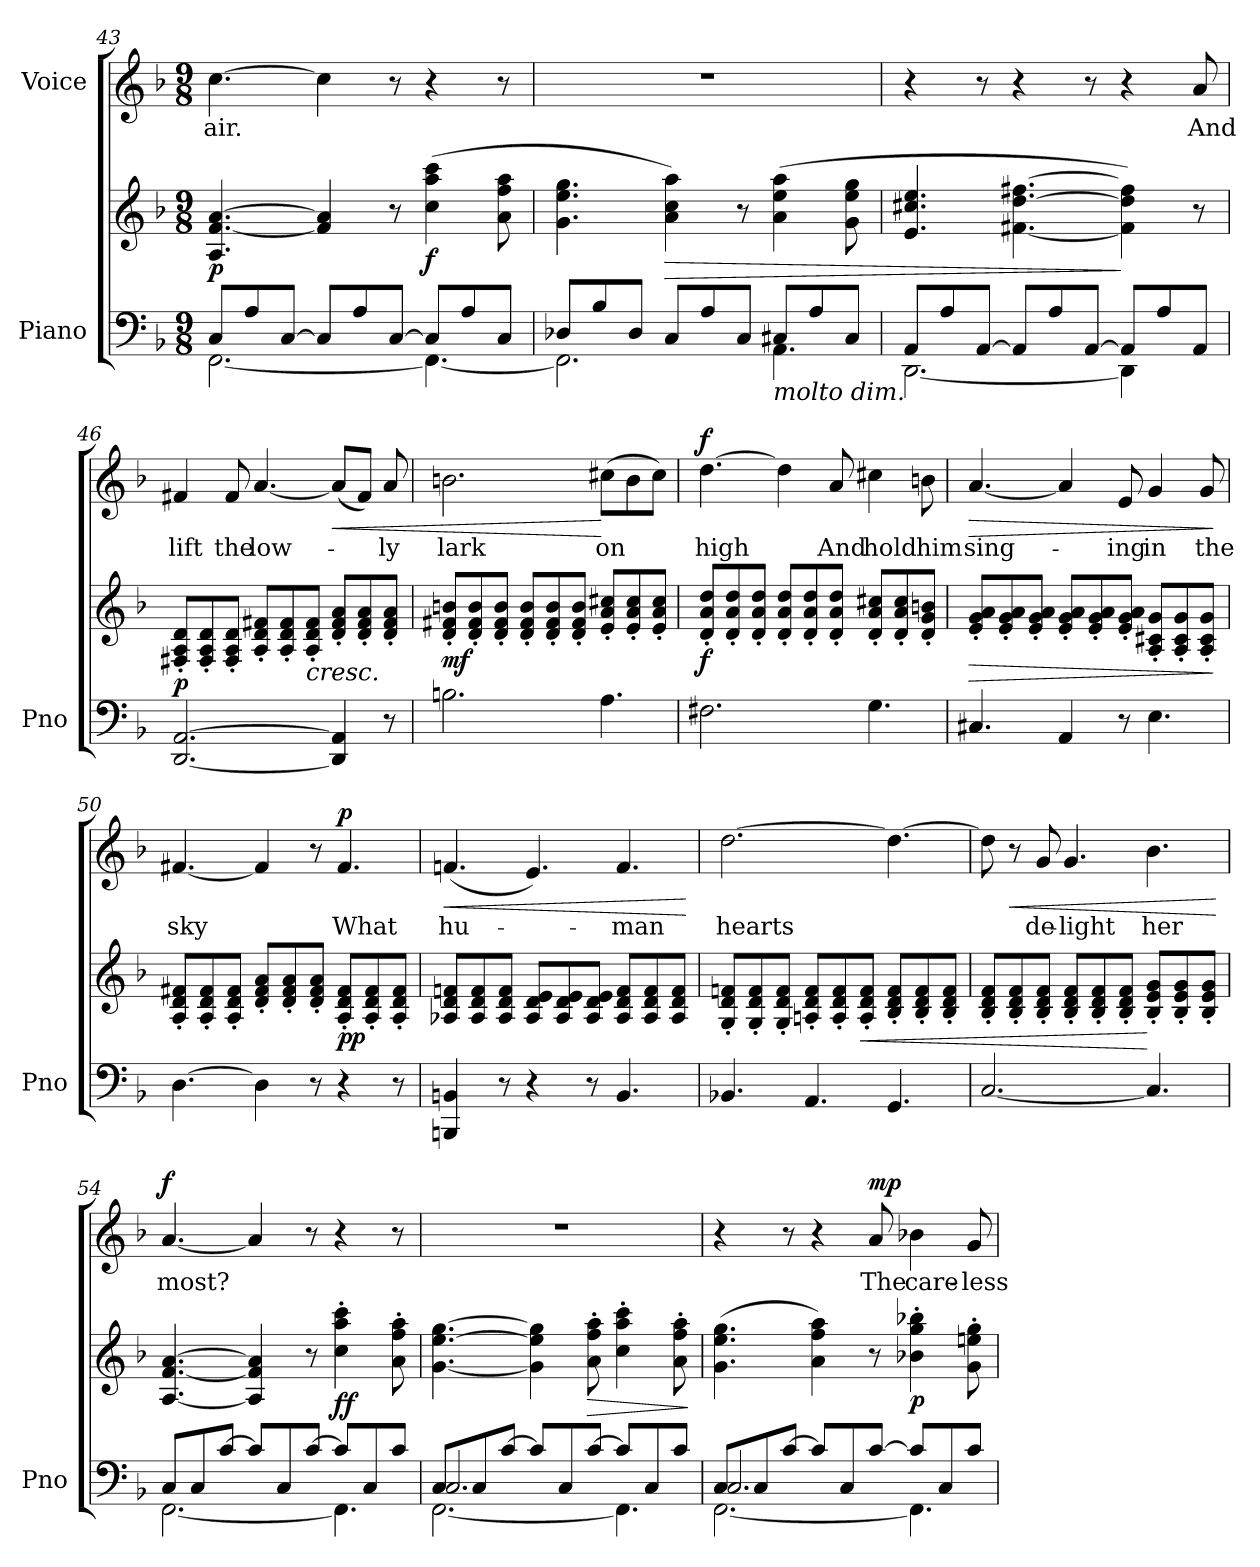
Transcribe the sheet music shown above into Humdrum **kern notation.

**kern	**kern	**dynam	**kern	**text	**dynam
*part2	*part2	*part2	*part1	*part1	*part1
*staff3	*staff2	*staff2/3	*staff1	*staff1	*staff1
*I"Piano	*	*	*I"Voice	*	*
*I'Pno	*	*	*	*	*
!!LO:PB:g=z
*clefF4	*clefG2	*	*clefG2	*	*
*k[b-]	*k[b-]	*	*k[b-]	*	*
*M9/8	*M9/8	*	*M9/8	*	*
=43	=43	=43	=43	=43	=43
*^	*	*	*	*	*
!	!	!	!LO:DY:b	!	!LO:LY:b	!
8C/L	[2.FF\	4.A/ [4.f/ [4.a/	p	[4.cc\	air.	.
8A/	.	.	.	.	.	.
[8C/J	.	.	.	.	.	.
8C/L]	.	4f/] 4a/]	.	4cc\]	.	.
8A/	.	.	.	.	.	.
[8C/J	.	8r	.	8r	.	.
!	!	!	!LO:DY:b	!	!	!
8C/L]	4.FF\_	(4cc\ 4aa\ 4ccc\	f	4r	.	.
8A/	.	.	.	.	.	.
8C/J	.	8a\ 8ff\ 8aa\	.	8r	.	.
=44	=44	=44	=44	=44	=44	=44
8D-X/L	2.FF\]	4.g\ 4.ee\ 4.gg\	.	8%9r	.	.
8B-/	.	.	.	.	.	.
8D-/J	.	.	.	.	.	.
!	!	!	!LO:HP:b	!	!	!
8C/L	.	4a\ 4cc\ 4aa\)	>	.	.	.
8A/	.	.	.	.	.	.
8C/J	.	8r	.	.	.	.
!LO:TX:b:i:t=molto dim.	!	!	!	!	!	!
8C#X/L	4.AA\	(4a\ 4ee\ 4aa\	.	.	.	.
8A/	.	.	.	.	.	.
8C#/J	.	8g\ 8ee\ 8gg\	.	.	.	.
=45	=45	=45	=45	=45	=45	=45
8AA/L	[2.DD\	4.e/ 4.cc#X/ 4.ee/	.	4r	.	.
8A/	.	.	.	.	.	.
[8AA/J	.	.	.	8r	.	.
8AA/L]	.	[4.f#X\ [4.dd\ [4.ff#X\	.	4r	.	.
8A/	.	.	.	.	.	.
[8AA/J	.	.	.	8r	.	.
8AA/L]	4DD\]	4f#\] 4dd\] 4ff#\])	]	4r	.	.
8A/	.	.	.	.	.	.
!	!	!	!	!	!LO:LY:b	!
8AA/J	8ryy	8r	.	8a/	And	.
!!LO:LB:g=z
=46	=46	=46	=46	=46	=46	=46
!	!	!	!LO:DY:b	!	!LO:LY:b	!
*v	*v	*	*	*	*	*
[2.DD/ [2.AA/	8F#X/' 8A/' 8d/'L	p	4f#X/	lift	.
.	8F#/' 8A/' 8d/'	.	.	.	.
!	!	!	!	!LO:LY:b	!
.	8F#/' 8A/' 8d/'J	.	8f#/	the	.
!	!	!	!	!LO:LY:b	!
.	8A/' 8d/' 8f#X/'L	.	[4.a/	low-	.
.	8A/' 8d/' 8f#/'	.	.	.	.
!	!	!LO:HP:b	!	!	!
.	8A/' 8d/' 8f#/'J	<	.	.	.
!	!	!	!	!	!LO:HP:b
4DD/] 4AA/]	8d/' 8f#/' 8a/'L	.	(8a/L]	.	<
.	8d/' 8f#/' 8a/'	.	8f#/J)	.	.
!	!	!	!	!LO:LY:b	!
8r	8d/' 8f#/' 8a/'J	.	8a/	-ly	.
=47	=47	=47	=47	=47	=47
!	!	!LO:DY:b	!	!LO:LY:b	!
2.Bn\	8d/' 8f#X/' 8bn/'L	mf	2.bn\	lark	.
.	8d/' 8f#/' 8b/'	.	.	.	.
.	8d/' 8f#/' 8b/'J	.	.	.	.
.	8d/' 8f#/' 8b/'L	.	.	.	.
.	8d/' 8f#/' 8b/'	.	.	.	.
.	8d/' 8f#/' 8b/'J	.	.	.	.
!	!	!	!	!LO:LY:b	!
4.A\	8e/' 8a/' 8cc#X/'L	.	(8cc#X\L	on	[
.	8e/' 8a/' 8cc#/'	[	8b\	.	.
.	8e/' 8a/' 8cc#/'J	.	8cc#\J)	.	.
=48	=48	=48	=48	=48	=48
!	!	!LO:DY:b	!	!LO:LY:b	!LO:DY:a
2.F#X\	8d/' 8a/' 8dd/'L	f	[4.dd\	high	f
.	8d/' 8a/' 8dd/'	.	.	.	.
.	8d/' 8a/' 8dd/'J	.	.	.	.
.	8d/' 8a/' 8dd/'L	.	4dd\]	.	.
.	8d/' 8a/' 8dd/'	.	.	.	.
!	!	!	!	!LO:LY:b	!
.	8d/' 8a/' 8dd/'J	.	8a/	And	.
!	!	!	!	!LO:LY:b	!
4.G\	8d/' 8a/' 8cc#X/'L	.	4cc#X\	hold	.
.	8d/' 8a/' 8cc#/'	.	.	.	.
!	!	!	!	!LO:LY:b	!
.	8d/' 8g/' 8bn/'J	.	8bn\	him	.
!!LO:LB:g=z
=49	=49	=49	=49	=49	=49
!	!	!LO:HP:b	!	!LO:LY:b	!LO:HP:b
4.C#X/	8e/' 8g/' 8a/'L	>	[4.a/	sing-	>
.	8e/' 8g/' 8a/'	.	.	.	.
.	8e/' 8g/' 8a/'J	.	.	.	.
4AA/	8e/' 8g/' 8a/'L	.	4a/]	.	.
.	8e/' 8g/' 8a/'	.	.	.	.
!	!	!	!	!LO:LY:b	!
8r	8e/' 8g/' 8a/'J	.	8e/	-ing	.
!	!	!	!	!LO:LY:b	!
4.E\	8A/' 8c#X/' 8g/'L	.	4g/	in	.
.	8A/' 8c#/' 8g/'	.	.	.	.
!	!	!	!	!LO:LY:b	!
.	8A/' 8c#/' 8g/'J	.	8g/	the	.
.	.	]	.	.	]
=50	=50	=50	=50	=50	=50
!	!	!	!	!LO:LY:b	!
[4.D\	8A/' 8d/' 8f#X/'L	.	[4.f#X/	sky	.
.	8A/' 8d/' 8f#/'	.	.	.	.
.	8A/' 8d/' 8f#/'J	.	.	.	.
4D\]	8d/' 8f#/' 8a/'L	.	4f#/]	.	.
.	8d/' 8f#/' 8a/'	.	.	.	.
8r	8d/' 8f#/' 8a/'J	.	8r	.	.
!	!	!LO:DY:b	!	!LO:LY:b	!LO:DY:a
4r	8A/' 8d/' 8f#/'L	pp	4.f#/	What	p
.	8A/' 8d/' 8f#/'	.	.	.	.
8r	8A/' 8d/' 8f#/'J	.	.	.	.
=51	=51	=51	=51	=51	=51
!	!	!	!	!LO:LY:b	!LO:HP:b
4BBBn/ 4BBn/	8A-X/ 8d/ 8fn/L	.	(4.fn/	hu-	<
.	8A-/ 8d/ 8f/	.	.	.	.
8r	8A-/ 8d/ 8f/J	.	.	.	.
4r	8A-/ 8d/ 8e/L	.	4.e/)	.	.
.	8A-/ 8d/ 8e/	.	.	.	.
8r	8A-/ 8d/ 8e/J	.	.	.	.
!	!	!	!	!LO:LY:b	!
4.BB/	8A-/ 8d/ 8f/L	.	4.f/	-man	.
.	8A-/ 8d/ 8f/	.	.	.	.
.	8A-/ 8d/ 8f/J	.	.	.	.
.	.	.	.	.	[
!!LO:PB:g=z
=52	=52	=52	=52	=52	=52
!	!	!	!	!LO:LY:b	!
4.BB-X/	8G/' 8d/' 8fn/'L	.	[2.dd\	hearts	.
.	8G/' 8d/' 8f/'	.	.	.	.
.	8G/' 8d/' 8f/'J	.	.	.	.
4.AA/	8An/' 8d/' 8f/'L	.	.	.	.
.	8A/' 8d/' 8f/'	.	.	.	.
!	!	!LO:HP:b	!	!	!
.	8A/' 8d/' 8f/'J	<	.	.	.
4.GG/	8B-/' 8d/' 8f/'L	.	4.dd\_	.	.
.	8B-/' 8d/' 8f/'	.	.	.	.
.	8B-/' 8d/' 8f/'J	.	.	.	.
=53	=53	=53	=53	=53	=53
[2.C/	8B-/' 8d/' 8f/'L	.	8dd\]	.	.
!	!	!	!	!	!LO:HP:b
.	8B-/' 8d/' 8f/'	.	8r	.	<
!	!	!	!	!LO:LY:b	!
.	8B-/' 8d/' 8f/'J	.	8g/	de-	.
!	!	!	!	!LO:LY:b	!
.	8B-/' 8d/' 8f/'L	.	4.g/	-light	.
.	8B-/' 8d/' 8f/'	.	.	.	.
.	8B-/' 8d/' 8f/'J	.	.	.	.
!	!	!	!	!LO:LY:b	!
4.C/]	8B-/' 8e/' 8g/'L	[	4.b-\	her	.
.	8B-/' 8e/' 8g/'	.	.	.	.
.	8B-/' 8e/' 8g/'J	.	.	.	.
.	.	.	.	.	[
=54	=54	=54	=54	=54	=54
*^	*	*	*	*	*
!	!	!	!	!	!LO:LY:b	!LO:DY:a
8C/L	[2.FF\	[4.A/ [4.f/ [4.a/	.	[4.a/	most?	f
8C/	.	.	.	.	.	.
[8c/J	.	.	.	.	.	.
8c/L]	.	4A/] 4f/] 4a/]	.	4a/]	.	.
8C/	.	.	.	.	.	.
[8c/J	.	8r	.	8r	.	.
!	!	!	!LO:DY:b	!	!	!
8c/L]	4.FF\]	4cc\' 4aa\' 4ccc\'	ff	4r	.	.
8C/	.	.	.	.	.	.
8c/J	.	8a\' 8ff\' 8aa\'	.	8r	.	.
*v	*v	*	*	*	*	*
!!LO:LB:g=z
=55	=55	=55	=55	=55	=55
!LO:N:head=open	!	!	!	!	!
*^	*	*	*	*	*
*	*^	*	*	*	*	*
8C/L	[2.FF\	2.C/	[4.g\ [4.ee\ [4.gg\	.	8%9r	.	.
8C/	.	.	.	.	.	.	.
[8c/J	.	.	.	.	.	.	.
8c/L]	.	.	4g\] 4ee\] 4gg\]	.	.	.	.
8C/	.	.	.	.	.	.	.
!	!	!	!	!LO:HP:b	!	!	!
[8c/J	.	.	8a\' 8ff\' 8aa\'	>	.	.	.
8c/L]	4.FF\]	4.ryy	4cc\' 4aa\' 4ccc\'	.	.	.	.
8C/	.	.	.	.	.	.	.
8c/J	.	.	8a\' 8ff\' 8aa\'	.	.	.	.
*v	*v	*v	*	*	*	*	*
.	.	]	.	.	.
=56	=56	=56	=56	=56	=56
!LO:N:head=open	!	!	!	!	!
*^	*	*	*	*	*
*	*^	*	*	*	*	*
8C/L	[2.FF\	2.C/	(4.g\ 4.ee\ 4.gg\	.	4r	.	.
8C/	.	.	.	.	.	.	.
[8c/J	.	.	.	.	8r	.	.
8c/L]	.	.	4a\ 4ff\ 4aa\)	.	4r	.	.
8C/	.	.	.	.	.	.	.
!	!	!	!	!	!	!LO:LY:b	!LO:DY:a
[8c/J	.	.	8r	.	8a/	The	mp
!	!	!	!	!LO:DY:b	!	!LO:LY:b	!
8c/L]	4.FF\]	4.ryy	4b-X\' 4gg\' 4bb-X\'	p	4b-X\	care-	.
8C/	.	.	.	.	.	.	.
!	!	!	!	!	!	!LO:LY:b	!
8c/J	.	.	8g\' 8een\' 8gg\'	.	8g/	-less	.
*v	*v	*v	*	*	*	*	*
=	=	=	=	=	=
*-	*-	*-	*-	*-	*-
